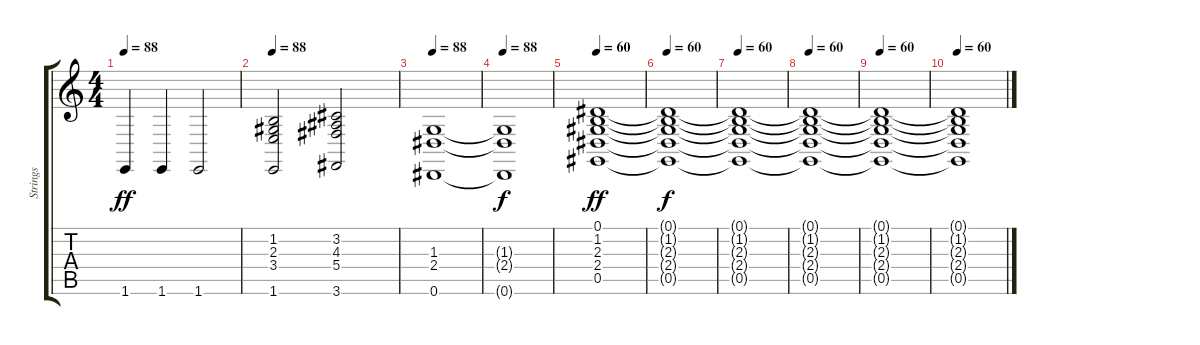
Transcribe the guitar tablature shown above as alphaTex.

\track ("Strings" "Strings") {instrument stringensemble1}
\staff {score tabs}
\tuning (Eb4 Bb3 Gb3 Db3 Ab2 Eb2) {hide}
\ts (4 4)
\tempo 88
\clef g2
\ks c
1.6.4{dy ff} 1.6.4 1.6.2 |
\tempo 88
(1.2 2.3 3.4 1.6).2 (3.2 4.3 5.4 3.6).2 |
\tempo 88
(1.3 2.4 0.6).1 |
\tempo 88
(1.3{t} 2.4{t} 0.6{t}).1{dy f} |
\tempo 60
(0.1 1.2 2.3 2.4 0.5).1{dy ff} |
\tempo 60
(0.1{t} 1.2{t} 2.3{t} 2.4{t} 0.5{t}).1{dy f} |
\tempo 60
(0.1{t} 1.2{t} 2.3{t} 2.4{t} 0.5{t}).1 |
\tempo 60
(0.1{t} 1.2{t} 2.3{t} 2.4{t} 0.5{t}).1 |
\tempo 60
(0.1{t} 1.2{t} 2.3{t} 2.4{t} 0.5{t}).1 |
\tempo 60
(0.1{t} 1.2{t} 2.3{t} 2.4{t} 0.5{t}).1
